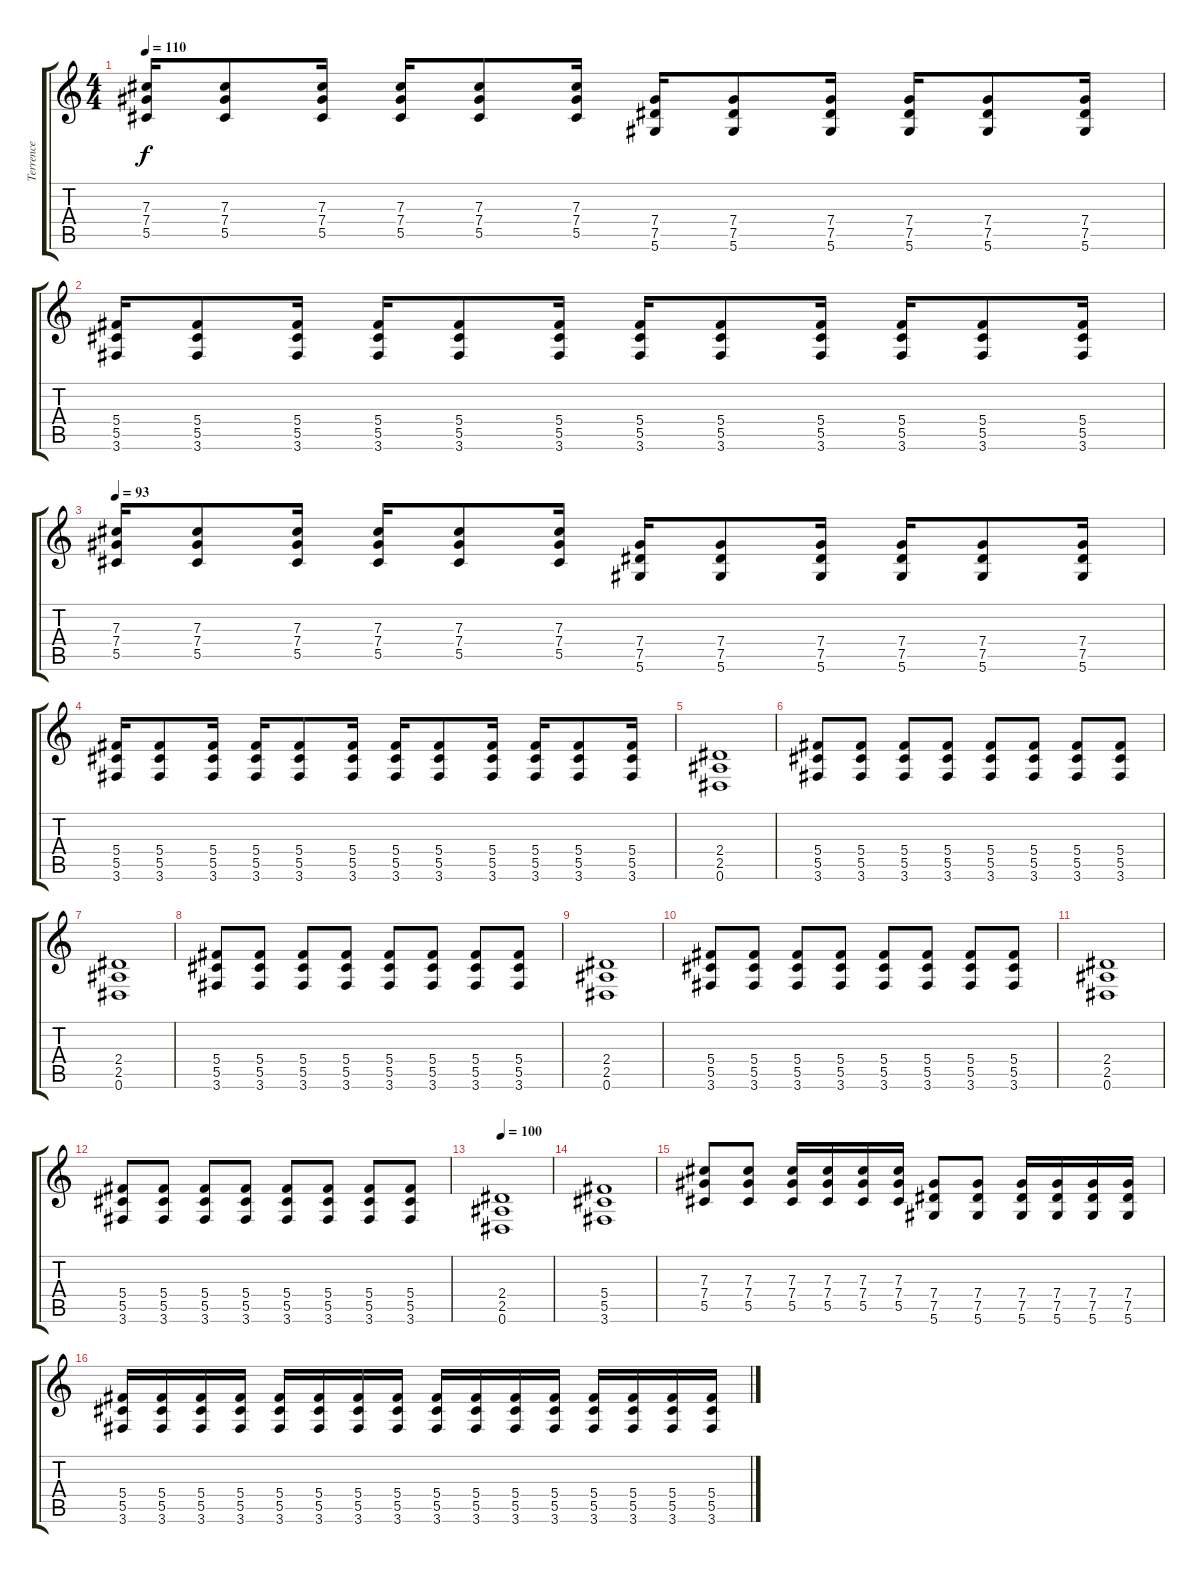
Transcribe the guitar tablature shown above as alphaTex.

\track ("Terrence" "Terrence") {instrument distortionguitar}
\staff {score tabs}
\tuning (Eb4 Bb3 Gb3 Db3 Ab2 Eb2) {hide}
\ts (4 4)
\tempo 110
\clef g2
\ks c
(7.3 7.4 5.5).16{dy f} (7.3 7.4 5.5).8 (7.3 7.4 5.5).16 (7.3 7.4 5.5).16 (7.3 7.4 5.5).8 (7.3 7.4 5.5).16 (7.4 7.5 5.6).16 (7.4 7.5 5.6).8 (7.4 7.5 5.6).16 (7.4 7.5 5.6).16 (7.4 7.5 5.6).8 (7.4 7.5 5.6).16 |
(5.4 5.5 3.6).16 (5.4 5.5 3.6).8 (5.4 5.5 3.6).16 (5.4 5.5 3.6).16 (5.4 5.5 3.6).8 (5.4 5.5 3.6).16 (5.4 5.5 3.6).16 (5.4 5.5 3.6).8 (5.4 5.5 3.6).16 (5.4 5.5 3.6).16 (5.4 5.5 3.6).8 (5.4 5.5 3.6).16 |
\tempo 93
(7.3 7.4 5.5).16 (7.3 7.4 5.5).8 (7.3 7.4 5.5).16 (7.3 7.4 5.5).16 (7.3 7.4 5.5).8 (7.3 7.4 5.5).16 (7.4 7.5 5.6).16 (7.4 7.5 5.6).8 (7.4 7.5 5.6).16 (7.4 7.5 5.6).16 (7.4 7.5 5.6).8 (7.4 7.5 5.6).16 |
(5.4 5.5 3.6).16 (5.4 5.5 3.6).8 (5.4 5.5 3.6).16 (5.4 5.5 3.6).16 (5.4 5.5 3.6).8 (5.4 5.5 3.6).16 (5.4 5.5 3.6).16 (5.4 5.5 3.6).8 (5.4 5.5 3.6).16 (5.4 5.5 3.6).16 (5.4 5.5 3.6).8 (5.4 5.5 3.6).16 |
(2.4 2.5 0.6).1 |
(5.4 5.5 3.6).8 (5.4 5.5 3.6).8 (5.4 5.5 3.6).8 (5.4 5.5 3.6).8 (5.4 5.5 3.6).8 (5.4 5.5 3.6).8 (5.4 5.5 3.6).8 (5.4 5.5 3.6).8 |
(2.4 2.5 0.6).1 |
(5.4 5.5 3.6).8 (5.4 5.5 3.6).8 (5.4 5.5 3.6).8 (5.4 5.5 3.6).8 (5.4 5.5 3.6).8 (5.4 5.5 3.6).8 (5.4 5.5 3.6).8 (5.4 5.5 3.6).8 |
(2.4 2.5 0.6).1 |
(5.4 5.5 3.6).8 (5.4 5.5 3.6).8 (5.4 5.5 3.6).8 (5.4 5.5 3.6).8 (5.4 5.5 3.6).8 (5.4 5.5 3.6).8 (5.4 5.5 3.6).8 (5.4 5.5 3.6).8 |
(2.4 2.5 0.6).1 |
(5.4 5.5 3.6).8 (5.4 5.5 3.6).8 (5.4 5.5 3.6).8 (5.4 5.5 3.6).8 (5.4 5.5 3.6).8 (5.4 5.5 3.6).8 (5.4 5.5 3.6).8 (5.4 5.5 3.6).8 |
\tempo 100
(2.4 2.5 0.6).1 |
(5.4 5.5 3.6).1 |
(7.3 7.4 5.5).8 (7.3 7.4 5.5).8 (7.3 7.4 5.5).16 (7.3 7.4 5.5).16 (7.3 7.4 5.5).16 (7.3 7.4 5.5).16 (7.4 7.5 5.6).8 (7.4 7.5 5.6).8 (7.4 7.5 5.6).16 (7.4 7.5 5.6).16 (7.4 7.5 5.6).16 (7.4 7.5 5.6).16 |
(5.4 5.5 3.6).16 (5.4 5.5 3.6).16 (5.4 5.5 3.6).16 (5.4 5.5 3.6).16 (5.4 5.5 3.6).16 (5.4 5.5 3.6).16 (5.4 5.5 3.6).16 (5.4 5.5 3.6).16 (5.4 5.5 3.6).16 (5.4 5.5 3.6).16 (5.4 5.5 3.6).16 (5.4 5.5 3.6).16 (5.4 5.5 3.6).16 (5.4 5.5 3.6).16 (5.4 5.5 3.6).16 (5.4 5.5 3.6).16
